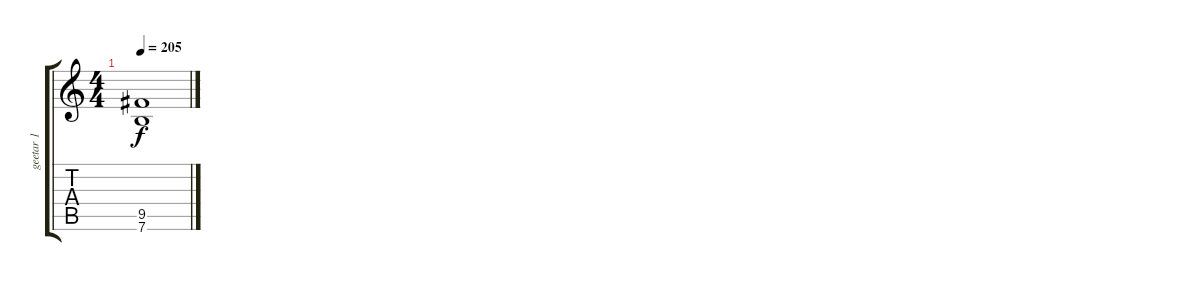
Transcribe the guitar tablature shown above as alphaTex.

\track ("geetar 1" "geetar 1") {instrument distortionguitar}
\staff {score tabs}
\tuning (E4 B3 G3 D3 A2 E2) {hide}
\ts (4 4)
\tempo 205
\clef g2
\ks c
(9.5 7.6).1{dy f}
